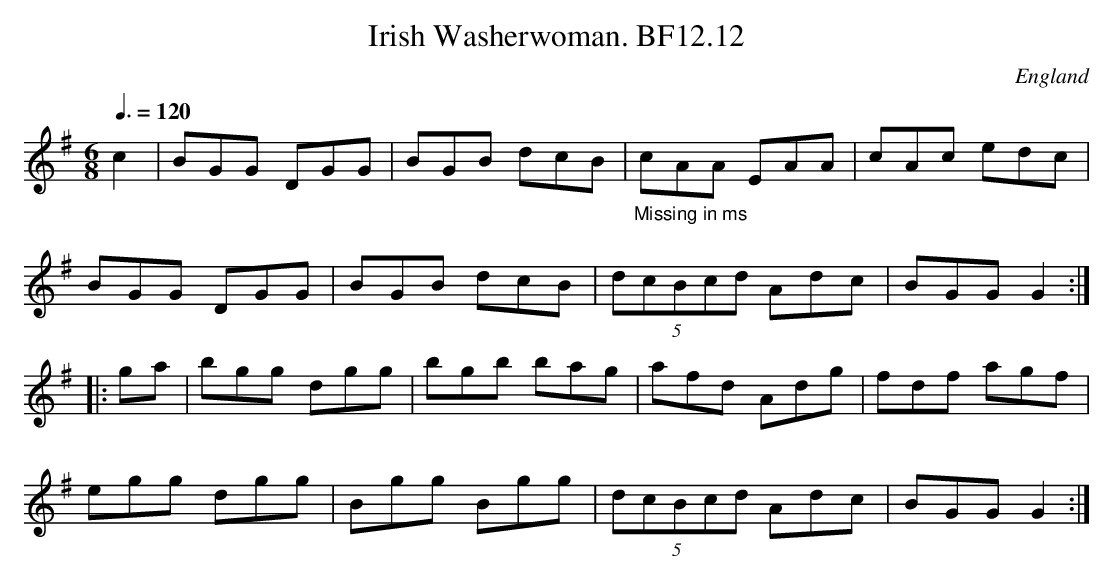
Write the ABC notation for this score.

X:1
T:Irish Washerwoman. BF12.12
L:1/8
M:6/8
O:England
Q:3/8=120
K:G major
c2|BGG DGG|BGB dcB|"_Missing in ms"cAA EAA|cAc edc|!
BGG DGG|BGB dcB|(5dcBcd Adc|BGGG2:|!
|:ga|bgg dgg|bgb bag|afd Adg|fdf agf|!
egg dgg|Bgg Bgg| (5dcBcd Adc|BGG G2:|
